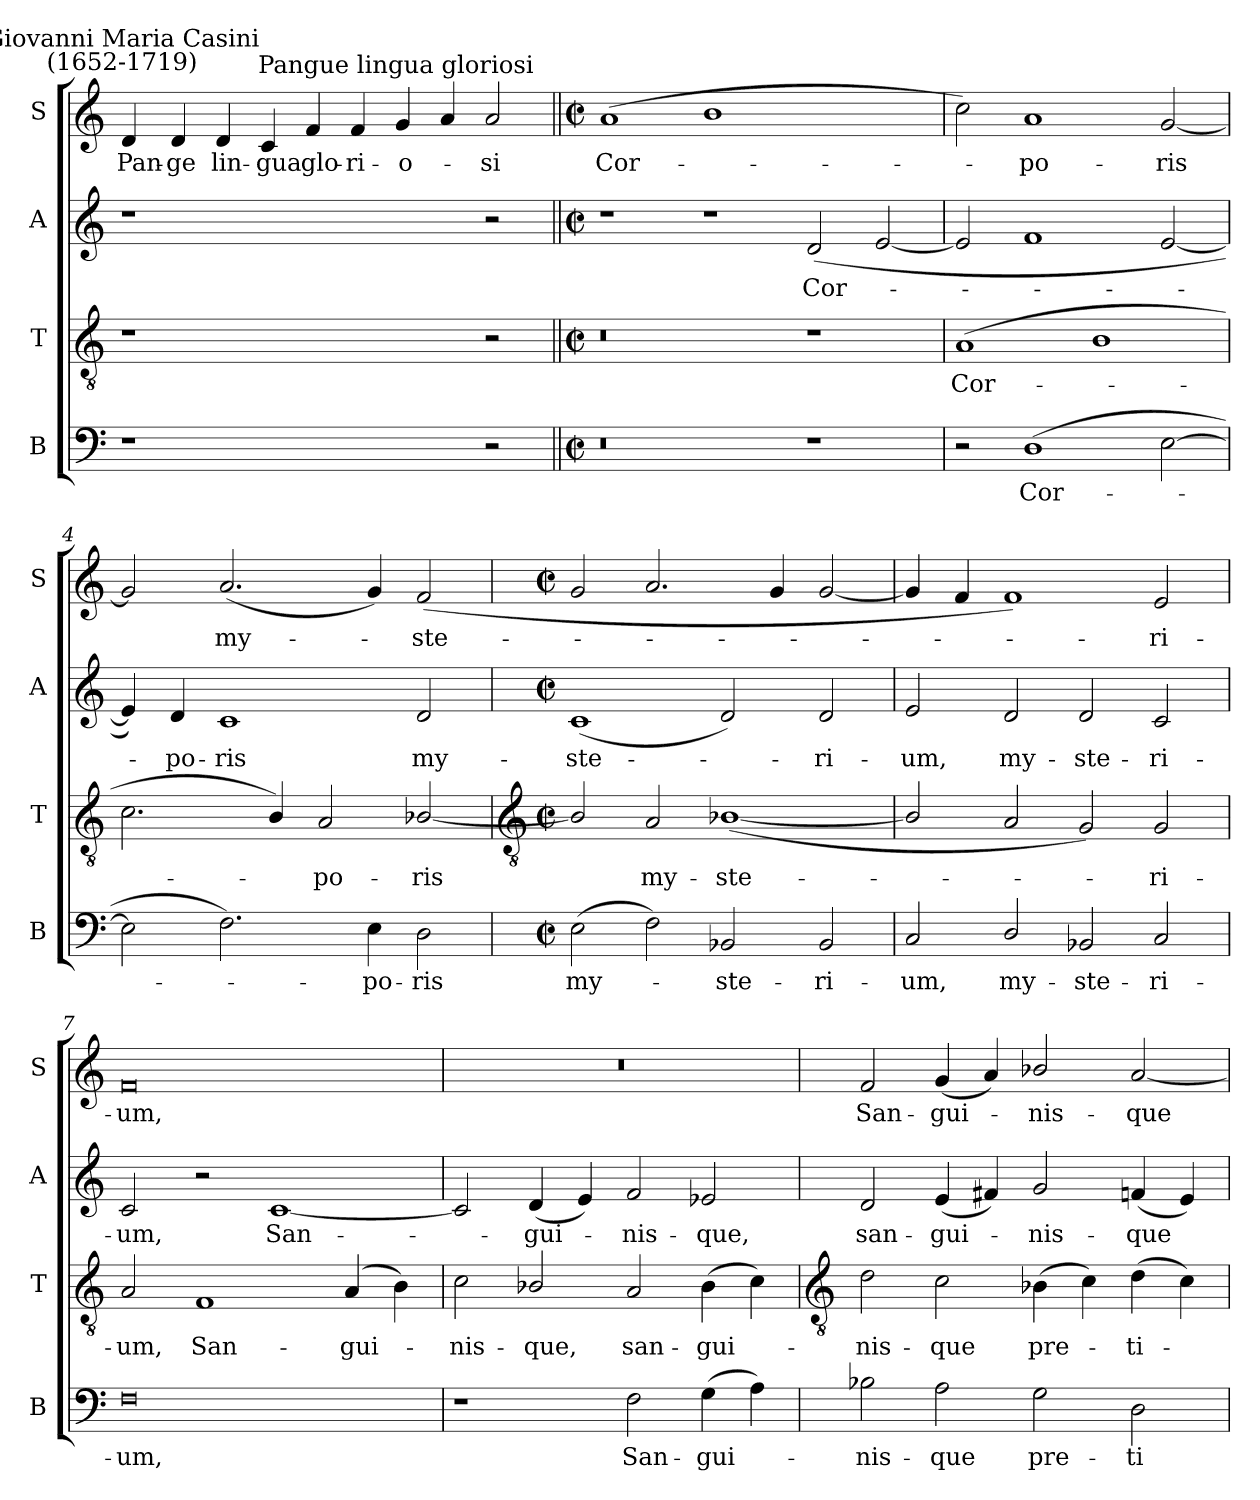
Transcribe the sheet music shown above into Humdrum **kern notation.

**kern	**text	**kern	**text	**kern	**text	**kern	**text
*part4	*part4	*part3	*part3	*part2	*part2	*part1	*part1
*staff4	*staff4	*staff3	*staff3	*staff2	*staff2	*staff1	*staff1
*I"B	*	*I"T	*	*I"A	*	*I"S	*
*I'B	*	*I'T	*	*I'A	*	*I'S	*
*clefF4	*	*clefGv2	*	*clefG2	*	*clefG2	*
*k[]	*	*k[]	*	*k[]	*	*k[]	*
*C:	*	*C:	*	*C:	*	*C:	*
=1	=1	=1	=1	=1	=1	=1	=1
!	!	!	!	!	!	!LO:TX:a:cj:t=Giovanni Maria Casini\n(1652-1719)	!
!	!	!	!	!	!	!	!LO:LY:b
1r	.	1r	.	1r	.	4d	Pan-
!	!	!	!	!	!	!	!LO:LY:b
.	.	.	.	.	.	4d	-ge
!	!	!	!	!	!	!	!LO:LY:b
.	.	.	.	.	.	4d	lin-
!	!	!	!	!	!	!	!LO:LY:b
.	.	.	.	.	.	4c	-gua
!	!	!	!	!	!	!	!LO:LY:b
1ryy	.	1ryy	.	1ryy	.	4f	glo-
!	!	!	!	!	!	!	!LO:LY:b
.	.	.	.	.	.	4f	-ri-
!	!	!	!	!	!	!LO:TX:a:cj:t=Pangue lingua gloriosi	!
!	!	!	!	!	!	!	!LO:LY:b
.	.	.	.	.	.	4g	-o-
.	.	.	.	.	.	4a	.
!	!	!	!	!	!	!	!LO:LY:b
2r	.	2r	.	2r	.	2a	si
=2||	=2||	=2||	=2||	=2||	=2||	=2||	=2||
*M4/2	*	*M4/2	*	*M4/2	*	*M4/2	*
*met(c|)	*	*met(c|)	*	*met(c|)	*	*met(c|)	*
!	!	!	!	!	!	!	!LO:LY:b
0r	.	0r	.	1r	.	(>1a	Cor-
.	.	.	.	1r	.	1b	.
!	!	!	!	!	!LO:LY:b	!	!
1r	.	1r	.	(<2d	Cor-	1ryy	.
.	.	.	.	[2e	.	.	.
=3	=3	=3	=3	=3	=3	=3	=3
!	!	!	!LO:LY:b	!	!	!	!
2r	.	(>1A	Cor-	2e]	.	2cc)	.
!	!LO:LY:b	!	!	!	!	!	!LO:LY:b
(>1D	Cor-	.	.	1f	.	1a	po-
.	.	1B	.	.	.	.	.
!	!	!	!	!	!	!	!LO:LY:b
[2E	.	.	.	[2e	.	[2g	-ris
=4	=4	=4	=4	=4	=4	=4	=4
2E]	.	2.c	.	4e])	.	2g]	.
!	!	!	!	!	!LO:LY:b	!	!
.	.	.	.	4d	po-	.	.
!	!	!	!	!	!LO:LY:b	!	!LO:LY:b
2.F)	.	.	.	1c	-ris	(<2.a	my-
.	.	4B/)	.	.	.	.	.
!	!	!	!LO:LY:b	!	!	!	!
.	.	2A	po-	.	.	.	.
!	!LO:LY:b	!	!	!	!	!	!
4E	po-	.	.	.	.	4g)	.
!	!LO:LY:b	!	!LO:LY:b	!	!LO:LY:b	!	!LO:LY:b
2D	-ris	[2B-X/	-ris	2d	my-	(<2f	ste-
!!LO:LB:g=z
=5	=5	=5	=5	=5	=5	=5	=5
*	*	*clefGv2	*	*	*	*	*
*M4/2	*	*M4/2	*	*M4/2	*	*M4/2	*
*met(c|)	*	*met(c|)	*	*met(c|)	*	*met(c|)	*
!	!LO:LY:b	!	!	!	!LO:LY:b	!	!
(>2E	my-	2B-/]	.	(<1c	-ste-	2g	.
!	!	!	!LO:LY:b	!	!	!	!
2F)	.	2A	my-	.	.	2.a	.
!	!LO:LY:b	!	!LO:LY:b	!	!	!	!
2BB-X	ste-	(<[1B-/	-ste-	2d)	.	.	.
.	.	.	.	.	.	4g	.
!	!LO:LY:b	!	!	!	!LO:LY:b	!	!
2BB-	-ri-	.	.	2d	ri-	[2g	.
=6	=6	=6	=6	=6	=6	=6	=6
!	!LO:LY:b	!	!	!	!LO:LY:b	!	!
2C	-um,	2B-/]	.	2e	-um,	4g]	.
.	.	.	.	.	.	4f	.
!	!LO:LY:b	!	!	!	!LO:LY:b	!	!
2D/	my-	2A	.	2d	my-	1f)	.
!	!LO:LY:b	!	!	!	!LO:LY:b	!	!
2BB-X	-ste-	2G)	.	2d	-ste-	.	.
!	!LO:LY:b	!	!LO:LY:b	!	!LO:LY:b	!	!LO:LY:b
2C	-ri-	2G	ri-	2c	-ri-	2e	ri-
=7	=7	=7	=7	=7	=7	=7	=7
!	!LO:LY:b	!	!LO:LY:b	!	!LO:LY:b	!	!LO:LY:b
0F	-um,	2A	-um,	2c	-um,	0f	-um,
!	!	!	!LO:LY:b	!	!	!	!
.	.	1F	San-	2r	.	.	.
!	!	!	!	!	!LO:LY:b	!	!
.	.	.	.	[1c	San-	.	.
!	!	!	!LO:LY:b	!	!	!	!
.	.	(<4A	-gui-	.	.	.	.
.	.	4B)	.	.	.	.	.
=8	=8	=8	=8	=8	=8	=8	=8
!	!	!	!LO:LY:b	!	!	!	!
1r	.	2c	nis-	2c]	.	0r	.
!	!	!	!LO:LY:b	!	!LO:LY:b	!	!
.	.	2B-X/	-que,	(<4d	gui-	.	.
.	.	.	.	4e)	.	.	.
!	!LO:LY:b	!	!LO:LY:b	!	!LO:LY:b	!	!
2F	San-	2A	san-	2f	nis-	.	.
!	!LO:LY:b	!	!LO:LY:b	!	!LO:LY:b	!	!
(>4G	-gui-	(>4B-	-gui-	2e-X	-que,	.	.
4A)	.	4c)	.	.	.	.	.
!!LO:LB:g=z
=9	=9	=9	=9	=9	=9	=9	=9
*	*	*clefGv2	*	*	*	*	*
!	!LO:LY:b	!	!LO:LY:b	!	!LO:LY:b	!	!LO:LY:b
2B-X	nis-	2d	nis-	2d	san-	2f	San-
!	!LO:LY:b	!	!LO:LY:b	!	!LO:LY:b	!	!LO:LY:b
2A	-que	2c	-que	(<4e	-gui-	(<4g	-gui-
.	.	.	.	4f#X)	.	4a)	.
!	!LO:LY:b	!	!LO:LY:b	!	!LO:LY:b	!	!LO:LY:b
2G	pre-	(>4B-X	pre-	2g	nis-	2b-X/	nis-
.	.	4c)	.	.	.	.	.
!	!LO:LY:b	!	!LO:LY:b	!	!LO:LY:b	!	!LO:LY:b
2D	-ti-	(>4d	ti-	(<4f	-que	[2a	-que
.	.	4c)	.	4e)	.	.	.
=	=	=	=	=	=	=	=
*-	*-	*-	*-	*-	*-	*-	*-
